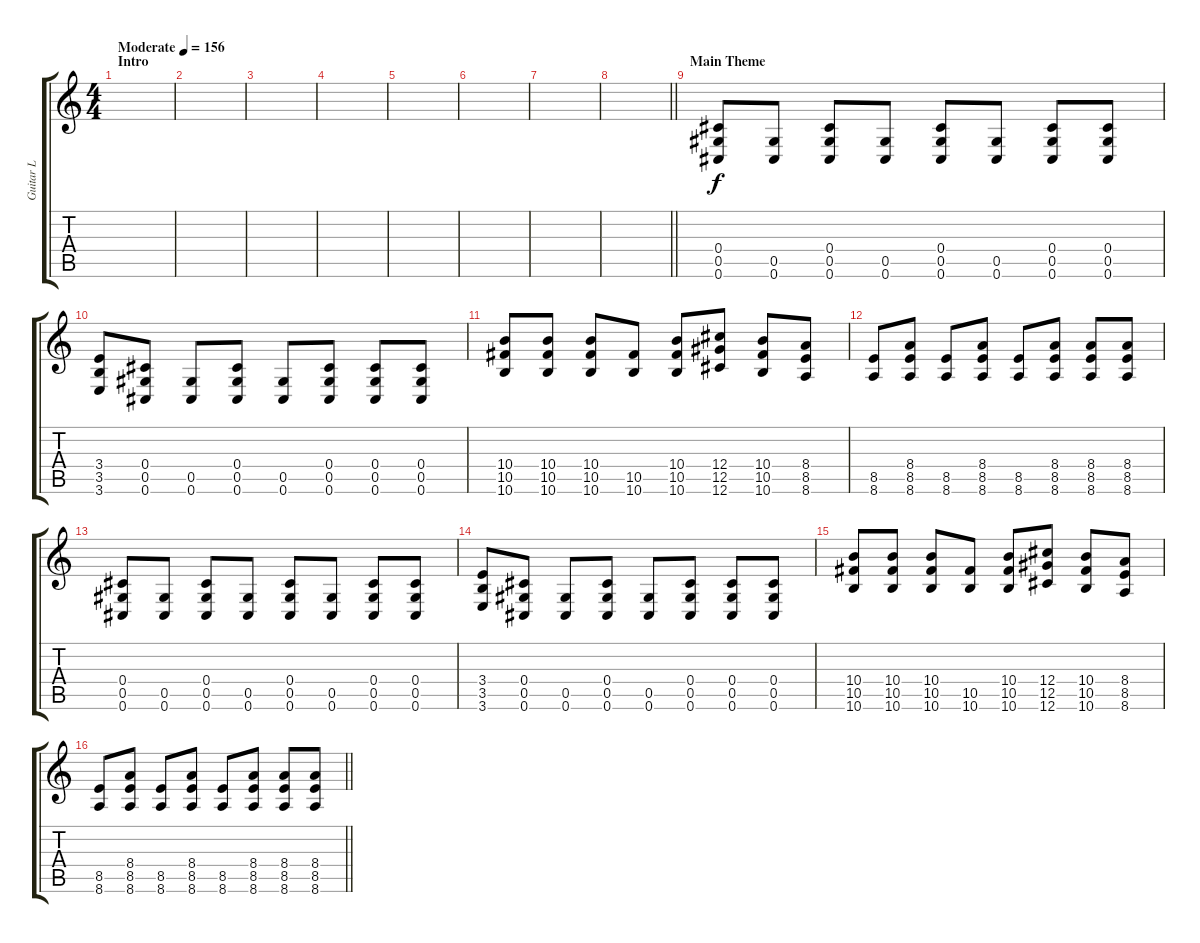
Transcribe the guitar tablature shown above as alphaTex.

\track ("Guitar L" "Guitar L") {instrument distortionguitar}
\staff {score tabs}
\tuning (Eb4 Bb3 Gb3 Db3 Ab2 Db2) {hide}
\ts (4 4)
\section ("" "Intro")
\tempo (156 "Moderate")
\clef g2
\ks c
|
|
|
|
|
|
|
\barLineRight lightlight
|
\section ("" "Main Theme")
(0.4 0.5 0.6).8 (0.5 0.6).8 (0.4 0.5 0.6).8 (0.5 0.6).8 (0.4 0.5 0.6).8 (0.5 0.6).8 (0.4 0.5 0.6).8 (0.4 0.5 0.6).8 |
(3.4 3.5 3.6).8 (0.4 0.5 0.6).8 (0.5 0.6).8 (0.4 0.5 0.6).8 (0.5 0.6).8 (0.4 0.5 0.6).8 (0.4 0.5 0.6).8 (0.4 0.5 0.6).8 |
(10.4 10.5 10.6).8 (10.4 10.5 10.6).8 (10.4 10.5 10.6).8 (10.5 10.6).8 (10.4 10.5 10.6).8 (12.4 12.5 12.6).8 (10.4 10.5 10.6).8 (8.4 8.5 8.6).8 |
(8.5 8.6).8 (8.4 8.5 8.6).8 (8.5 8.6).8 (8.4 8.5 8.6).8 (8.5 8.6).8 (8.4 8.5 8.6).8 (8.4 8.5 8.6).8 (8.4 8.5 8.6).8 |
(0.4 0.5 0.6).8 (0.5 0.6).8 (0.4 0.5 0.6).8 (0.5 0.6).8 (0.4 0.5 0.6).8 (0.5 0.6).8 (0.4 0.5 0.6).8 (0.4 0.5 0.6).8 |
(3.4 3.5 3.6).8 (0.4 0.5 0.6).8 (0.5 0.6).8 (0.4 0.5 0.6).8 (0.5 0.6).8 (0.4 0.5 0.6).8 (0.4 0.5 0.6).8 (0.4 0.5 0.6).8 |
(10.4 10.5 10.6).8 (10.4 10.5 10.6).8 (10.4 10.5 10.6).8 (10.5 10.6).8 (10.4 10.5 10.6).8 (12.4 12.5 12.6).8 (10.4 10.5 10.6).8 (8.4 8.5 8.6).8 |
\barLineRight lightlight
(8.5 8.6).8 (8.4 8.5 8.6).8 (8.5 8.6).8 (8.4 8.5 8.6).8 (8.5 8.6).8 (8.4 8.5 8.6).8 (8.4 8.5 8.6).8 (8.4 8.5 8.6).8
